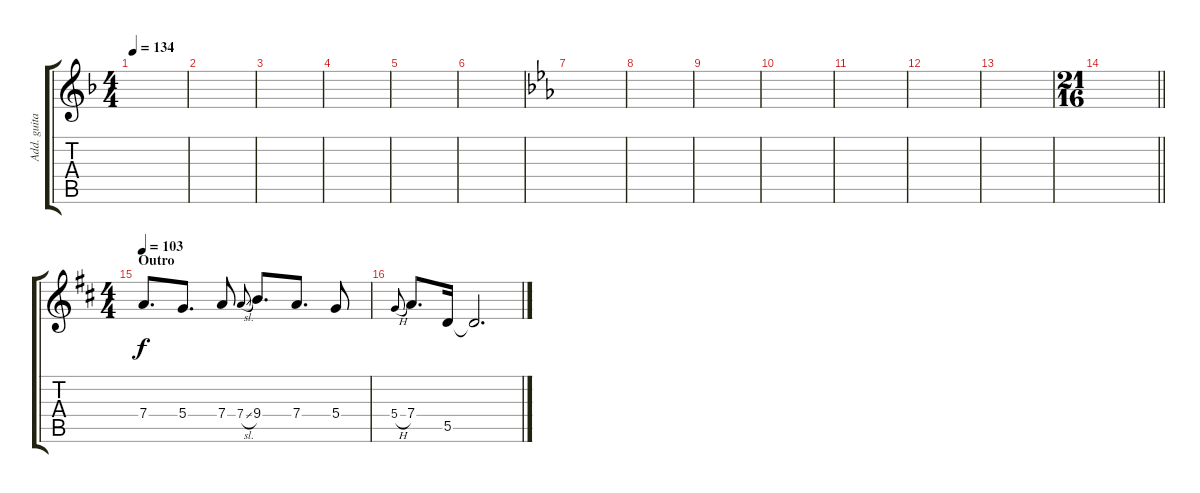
\track ("Add. guitar/synth" "Add. guita") {instrument distortionguitar}
\staff {score tabs}
\tuning (E4 B3 G3 D3 A2 E2) {hide}
\ts (4 4)
\tempo 134
\clef g2
\ks dminor
|
|
|
|
|
|
\ks cminor
|
|
|
|
|
|
|
\ts (21 16)
\barLineRight lightlight
|
\ts (4 4)
\section ("" "Outro")
\tempo 103
\ks d
7.4.8{d instrument distortionguitar} 5.4.8{d} 7.4.8 7.4{sl}.8{gr onbeat} 9.4.8{d} 7.4.8{d} 5.4.8 |
5.4{h}.8{gr onbeat} 7.4.8{d} 5.5.16 5.5{t}.2{d}
